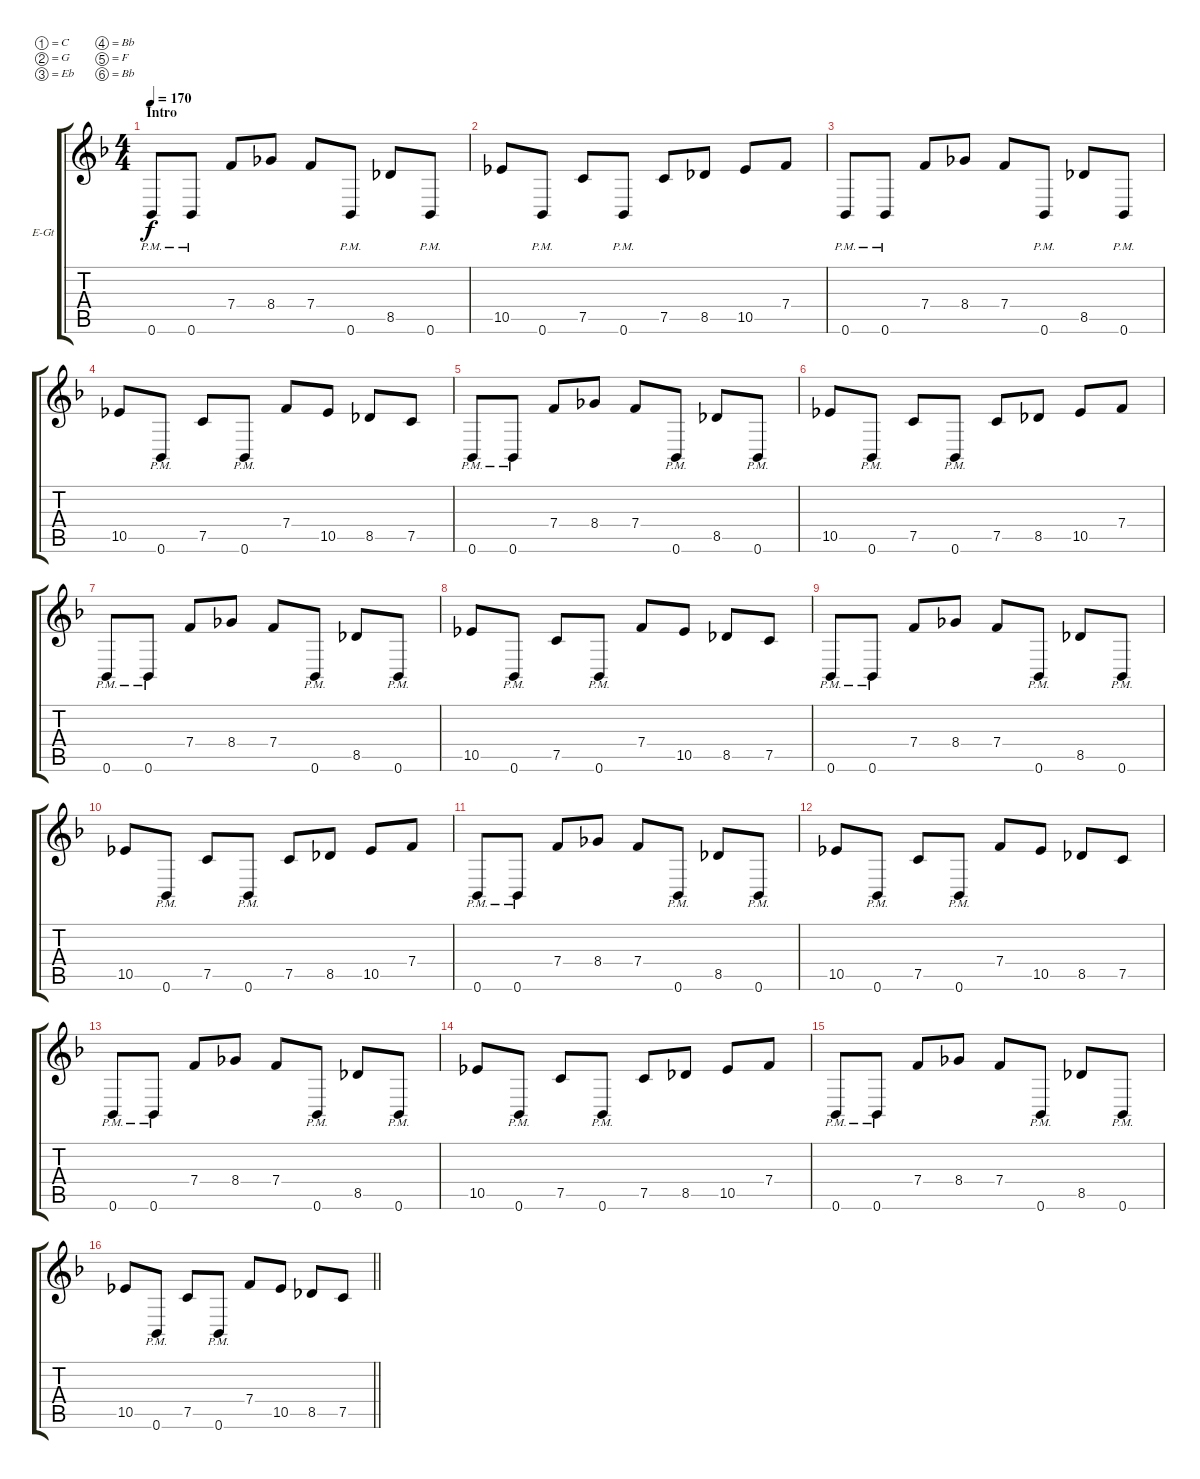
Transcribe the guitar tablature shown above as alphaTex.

\bracketExtendMode groupsimilarinstruments
\firstSystemTrackNameOrientation horizontal
\otherSystemsTrackNameOrientation horizontal
\track ("Björn Gelotte" "E-Gt") {instrument distortionguitar}
\staff {score tabs}
\tuning (C4 G3 Eb3 Bb2 F2 Bb1)
\ts (4 4)
\section ("" "Intro")
\tempo 170
\clef g2
\scale
0.405186
\ks dminor
0.6{pm}.8{dy f instrument distortionguitar} 0.6{pm}.8 7.4.8 8.4.8 7.4.8 0.6{pm}.8 8.5.8 0.6{pm}.8 |
\scale
0.298217 10.5.8 0.6{pm}.8 7.5.8 0.6{pm}.8 7.5.8 8.5.8 10.5.8 7.4.8 |
\scale
0.296596 0.6{pm}.8 0.6{pm}.8 7.4.8 8.4.8 7.4.8 0.6{pm}.8 8.5.8 0.6{pm}.8 |
\scale
0.342294 10.5.8 0.6{pm}.8 7.5.8 0.6{pm}.8 7.4.8 10.5.8 8.5.8 7.5.8 |
\scale
0.327957 0.6{pm}.8 0.6{pm}.8 7.4.8 8.4.8 7.4.8 0.6{pm}.8 8.5.8 0.6{pm}.8 |
\scale
0.329749 10.5.8 0.6{pm}.8 7.5.8 0.6{pm}.8 7.5.8 8.5.8 10.5.8 7.4.8 |
\scale
0.328546 0.6{pm}.8 0.6{pm}.8 7.4.8 8.4.8 7.4.8 0.6{pm}.8 8.5.8 0.6{pm}.8 |
\scale
0.342908 10.5.8 0.6{pm}.8 7.5.8 0.6{pm}.8 7.4.8 10.5.8 8.5.8 7.5.8 |
\scale
0.328546 0.6{pm}.8 0.6{pm}.8 7.4.8 8.4.8 7.4.8 0.6{pm}.8 8.5.8 0.6{pm}.8 |
\scale
0.329749 10.5.8 0.6{pm}.8 7.5.8 0.6{pm}.8 7.5.8 8.5.8 10.5.8 7.4.8 |
\scale
0.327957 0.6{pm}.8 0.6{pm}.8 7.4.8 8.4.8 7.4.8 0.6{pm}.8 8.5.8 0.6{pm}.8 |
\scale
0.342294 10.5.8 0.6{pm}.8 7.5.8 0.6{pm}.8 7.4.8 10.5.8 8.5.8 7.5.8 |
\scale
0.332727 0.6{pm}.8 0.6{pm}.8 7.4.8 8.4.8 7.4.8 0.6{pm}.8 8.5.8 0.6{pm}.8 |
\scale
0.334545 10.5.8 0.6{pm}.8 7.5.8 0.6{pm}.8 7.5.8 8.5.8 10.5.8 7.4.8 |
\scale
0.332727 0.6{pm}.8 0.6{pm}.8 7.4.8 8.4.8 7.4.8 0.6{pm}.8 8.5.8 0.6{pm}.8 |
\scale
0.333916
\barLineRight lightlight
10.5.8 0.6{pm}.8 7.5.8 0.6{pm}.8 7.4.8 10.5.8 8.5.8 7.5.8
